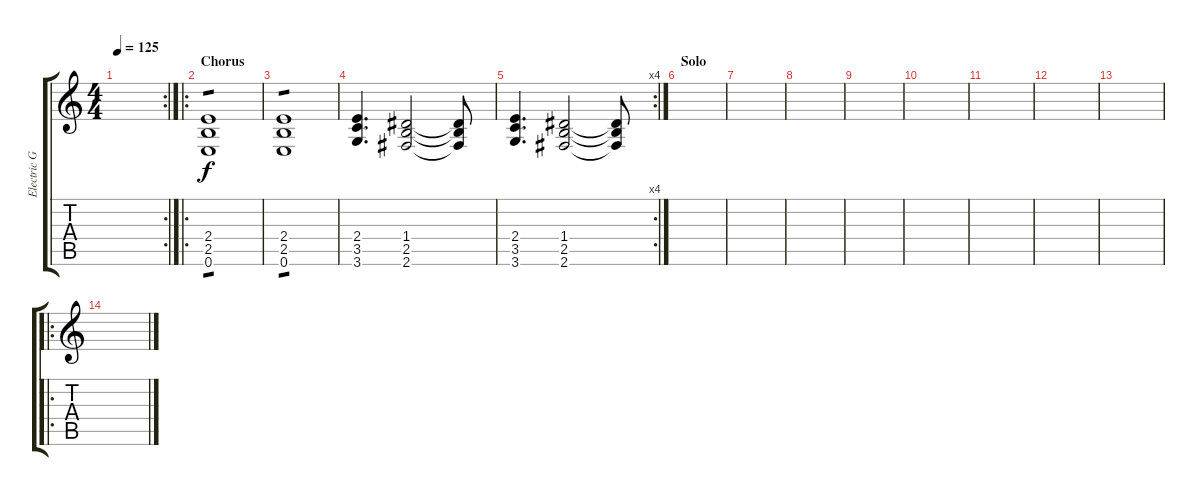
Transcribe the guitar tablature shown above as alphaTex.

\track ("Electric Guitar" "Electric G") {instrument overdrivenguitar}
\staff {score tabs}
\tuning (E4 B3 G3 D3 A2 E2) {hide}
\rc 2
\ts (4 4)
\tempo 125
\clef g2
\ks c
|
\ro
\section ("" "Chorus")
(2.4 2.5 0.6).1{tp 1} |
(2.4 2.5 0.6).1{tp 1} |
(2.4 3.5 3.6).4{d} (1.4 2.5 2.6).2 (1.4{t} 2.5{t} 2.6{t}).8 |
\rc 4
(2.4 3.5 3.6).4{d} (1.4 2.5 2.6).2 (1.4{t} 2.5{t} 2.6{t}).8 |
\section ("" "Solo")
|
|
|
|
|
|
|
|
\ro
